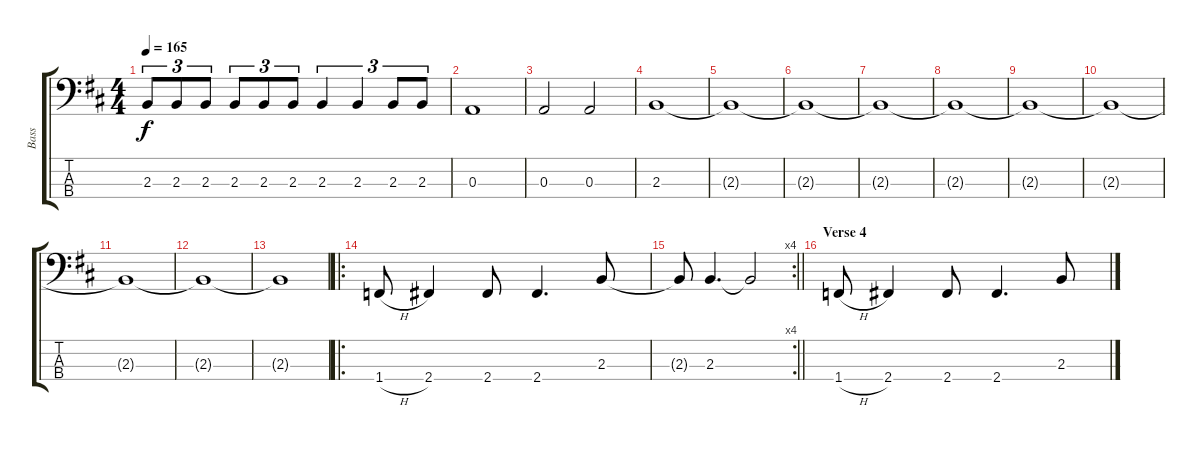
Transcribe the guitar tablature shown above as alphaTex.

\track ("Bass" "Bass") {instrument electricbassfinger}
\staff {score tabs}
\tuning (G2 D2 A1 E1) {hide}
\ts (4 4)
\tempo 165
\clef f4
\ks d
2.3.8{tu (3 2) dy f} 2.3.8{tu (3 2)} 2.3.8{tu (3 2)} 2.3.8{tu (3 2)} 2.3.8{tu (3 2)} 2.3.8{tu (3 2)} 2.3.4{tu (3 2)} 2.3.4{tu (3 2)} 2.3.8{tu (3 2)} 2.3.8{tu (3 2)} |
0.3.1 |
0.3.2 0.3.2 |
2.3.1 |
2.3{t}.1 |
2.3{t}.1 |
2.3{t}.1 |
2.3{t}.1 |
2.3{t}.1 |
2.3{t}.1 |
2.3{t}.1 |
2.3{t}.1 |
2.3{t}.1 |
\ro
1.4{h}.8 2.4.4 2.4.8 2.4.4{d} 2.3.8 |
\rc 4
\barLineRight lightlight
2.3{t}.8 2.3.4{d} 2.3{t}.2 |
\section ("" "Verse 4")
1.4{h}.8 2.4.4 2.4.8 2.4.4{d} 2.3.8
